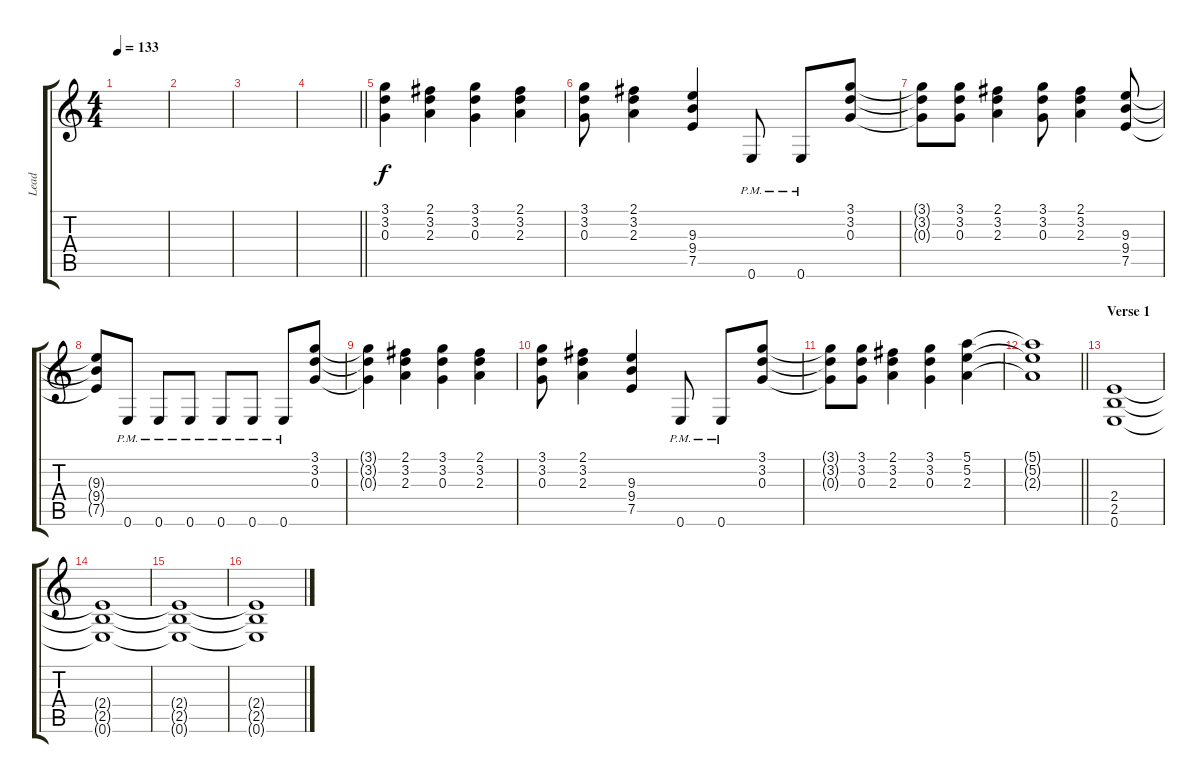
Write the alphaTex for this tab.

\track ("Lead" "Lead") {instrument overdrivenguitar}
\staff {score tabs}
\tuning (E4 B3 G3 D3 A2 E2) {hide}
\ts (4 4)
\tempo 133
\clef g2
\ks c
|
|
|
\barLineRight lightlight
|
(3.1 3.2 0.3).4 (2.1 3.2 2.3).4 (3.1 3.2 0.3).4 (2.1 3.2 2.3).4 |
(3.1 3.2 0.3).8 (2.1 3.2 2.3).4 (9.3 9.4 7.5).4 0.6{pm}.8 0.6{pm}.8 (3.1 3.2 0.3).8 |
(3.1{t} 3.2{t} 0.3{t}).8 (3.1 3.2 0.3).8 (2.1 3.2 2.3).4 (3.1 3.2 0.3).8 (2.1 3.2 2.3).4 (9.3 9.4 7.5).8 |
(9.3{t} 9.4{t} 7.5{t}).8 0.6{pm}.8 0.6{pm}.8 0.6{pm}.8 0.6{pm}.8 0.6{pm}.8 0.6{pm}.8 (3.1 3.2 0.3).8 |
(3.1{t} 3.2{t} 0.3{t}).4 (2.1 3.2 2.3).4 (3.1 3.2 0.3).4 (2.1 3.2 2.3).4 |
(3.1 3.2 0.3).8 (2.1 3.2 2.3).4 (9.3 9.4 7.5).4 0.6{pm}.8 0.6{pm}.8 (3.1 3.2 0.3).8 |
(3.1{t} 3.2{t} 0.3{t}).8 (3.1 3.2 0.3).8 (2.1 3.2 2.3).4 (3.1 3.2 0.3).4 (5.1 5.2 2.3).4 |
\barLineRight lightlight
(5.1{t} 5.2{t} 2.3{t}).1 |
\section ("" "Verse 1")
(2.4 2.5 0.6).1{volume 0} |
(2.4{t} 2.5{t} 0.6{t}).1 |
(2.4{t} 2.5{t} 0.6{t}).1 |
(2.4{t} 2.5{t} 0.6{t}).1
